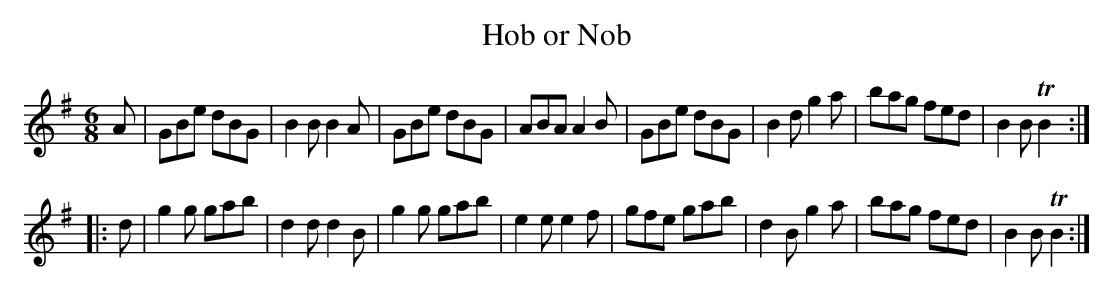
X:1
T: Hob or Nob
M: 6/8
L: 1/8
K: G
A |\
GBe dBG | B2B B2A | GBe dBG | ABA A2B |\
GBe dBG | B2d g2a | bag fed | B2B TB2 :|
|: d |\
g2g gab | d2d d2B | g2g gab | e2e e2f |\
gfe gab | d2B g2a | bag fed | B2B TB2 :|
